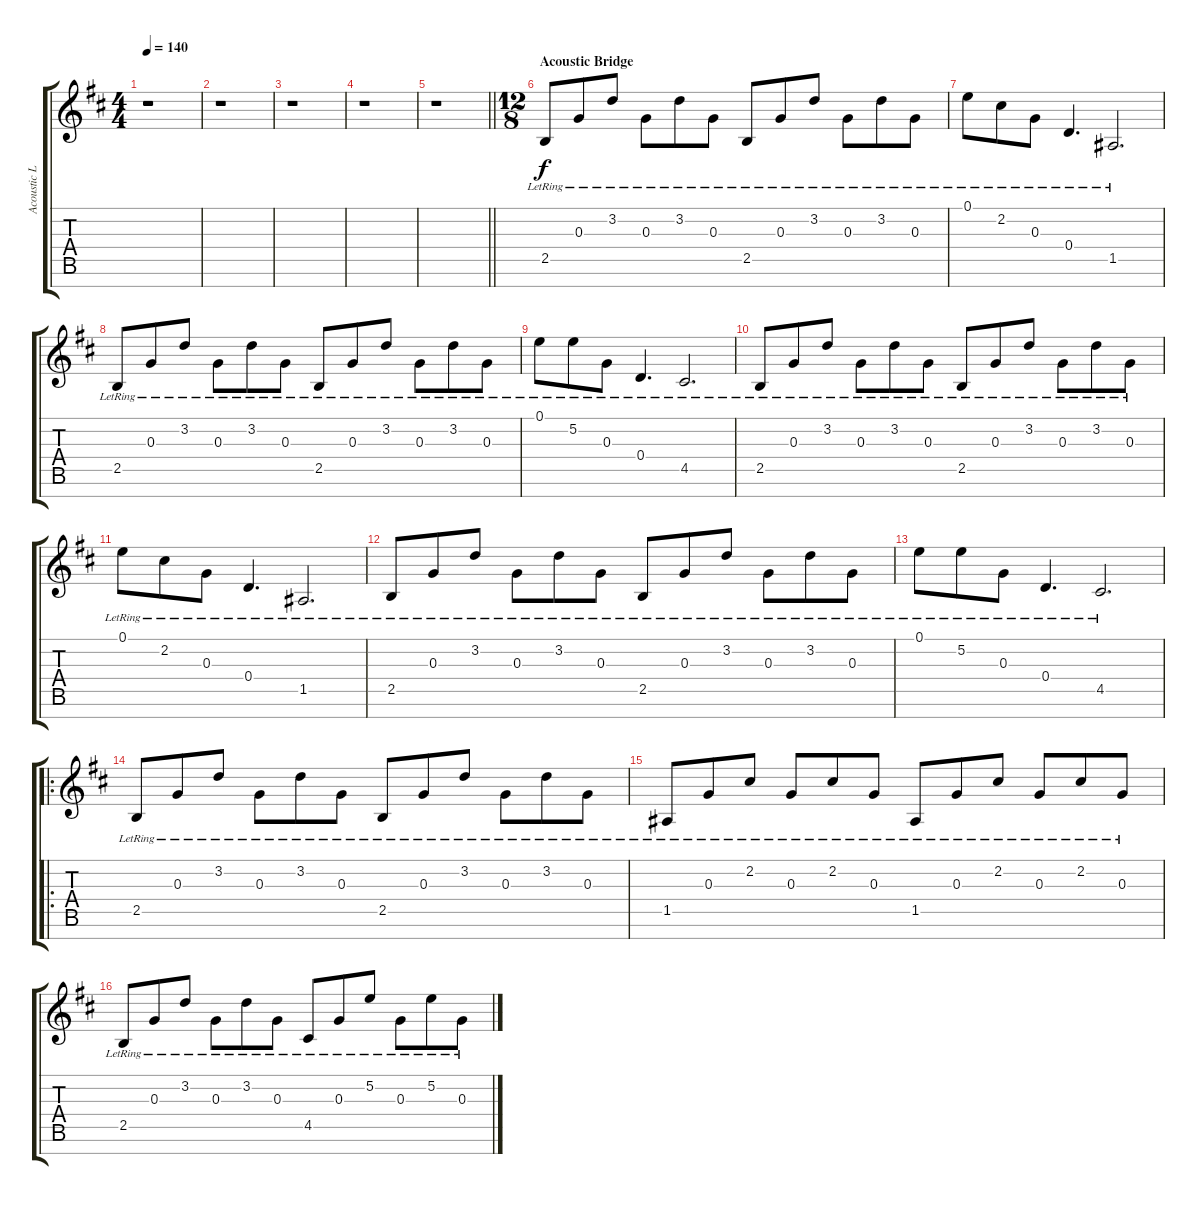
\track ("Acoustic Lead" "Acoustic L") {instrument electricguitarjazz}
\staff {score tabs}
\tuning (E4 B3 G3 D3 A2 E2 B1) {hide}
\ts (4 4)
\tempo 140
\clef g2
\ks d
r.1{dy f} |
r.1 |
r.1 |
r.1 |
\barLineRight lightlight
r.1 |
\ts (12 8)
\section ("" "Acoustic Bridge")
2.5{lr}.8 0.3{lr}.8 3.2{lr}.8 0.3{lr}.8 3.2{lr}.8 0.3{lr}.8 2.5{lr}.8 0.3{lr}.8 3.2{lr}.8 0.3{lr}.8 3.2{lr}.8 0.3{lr}.8 |
0.1{lr}.8 2.2{lr}.8 0.3{lr}.8 0.4{lr}.4{d} 1.5{lr}.2{d} |
2.5{lr}.8 0.3{lr}.8 3.2{lr}.8 0.3{lr}.8 3.2{lr}.8 0.3{lr}.8 2.5{lr}.8 0.3{lr}.8 3.2{lr}.8 0.3{lr}.8 3.2{lr}.8 0.3{lr}.8 |
0.1{lr}.8 5.2{lr}.8 0.3{lr}.8 0.4{lr}.4{d} 4.5{lr}.2{d} |
2.5{lr}.8 0.3{lr}.8 3.2{lr}.8 0.3{lr}.8 3.2{lr}.8 0.3{lr}.8 2.5{lr}.8 0.3{lr}.8 3.2{lr}.8 0.3{lr}.8 3.2{lr}.8 0.3{lr}.8 |
0.1{lr}.8 2.2{lr}.8 0.3{lr}.8 0.4{lr}.4{d} 1.5{lr}.2{d} |
2.5{lr}.8 0.3{lr}.8 3.2{lr}.8 0.3{lr}.8 3.2{lr}.8 0.3{lr}.8 2.5{lr}.8 0.3{lr}.8 3.2{lr}.8 0.3{lr}.8 3.2{lr}.8 0.3{lr}.8 |
0.1{lr}.8 5.2{lr}.8 0.3{lr}.8 0.4{lr}.4{d} 4.5{lr}.2{d} |
\ro
2.5{lr}.8 0.3{lr}.8 3.2{lr}.8 0.3{lr}.8 3.2{lr}.8 0.3{lr}.8 2.5{lr}.8 0.3{lr}.8 3.2{lr}.8 0.3{lr}.8 3.2{lr}.8 0.3{lr}.8 |
1.5{lr}.8 0.3{lr}.8 2.2{lr}.8 0.3{lr}.8 2.2{lr}.8 0.3{lr}.8 1.5{lr}.8 0.3{lr}.8 2.2{lr}.8 0.3{lr}.8 2.2{lr}.8 0.3{lr}.8 |
2.5{lr}.8 0.3{lr}.8 3.2{lr}.8 0.3{lr}.8 3.2{lr}.8 0.3{lr}.8 4.5{lr}.8 0.3{lr}.8 5.2{lr}.8 0.3{lr}.8 5.2{lr}.8 0.3{lr}.8
